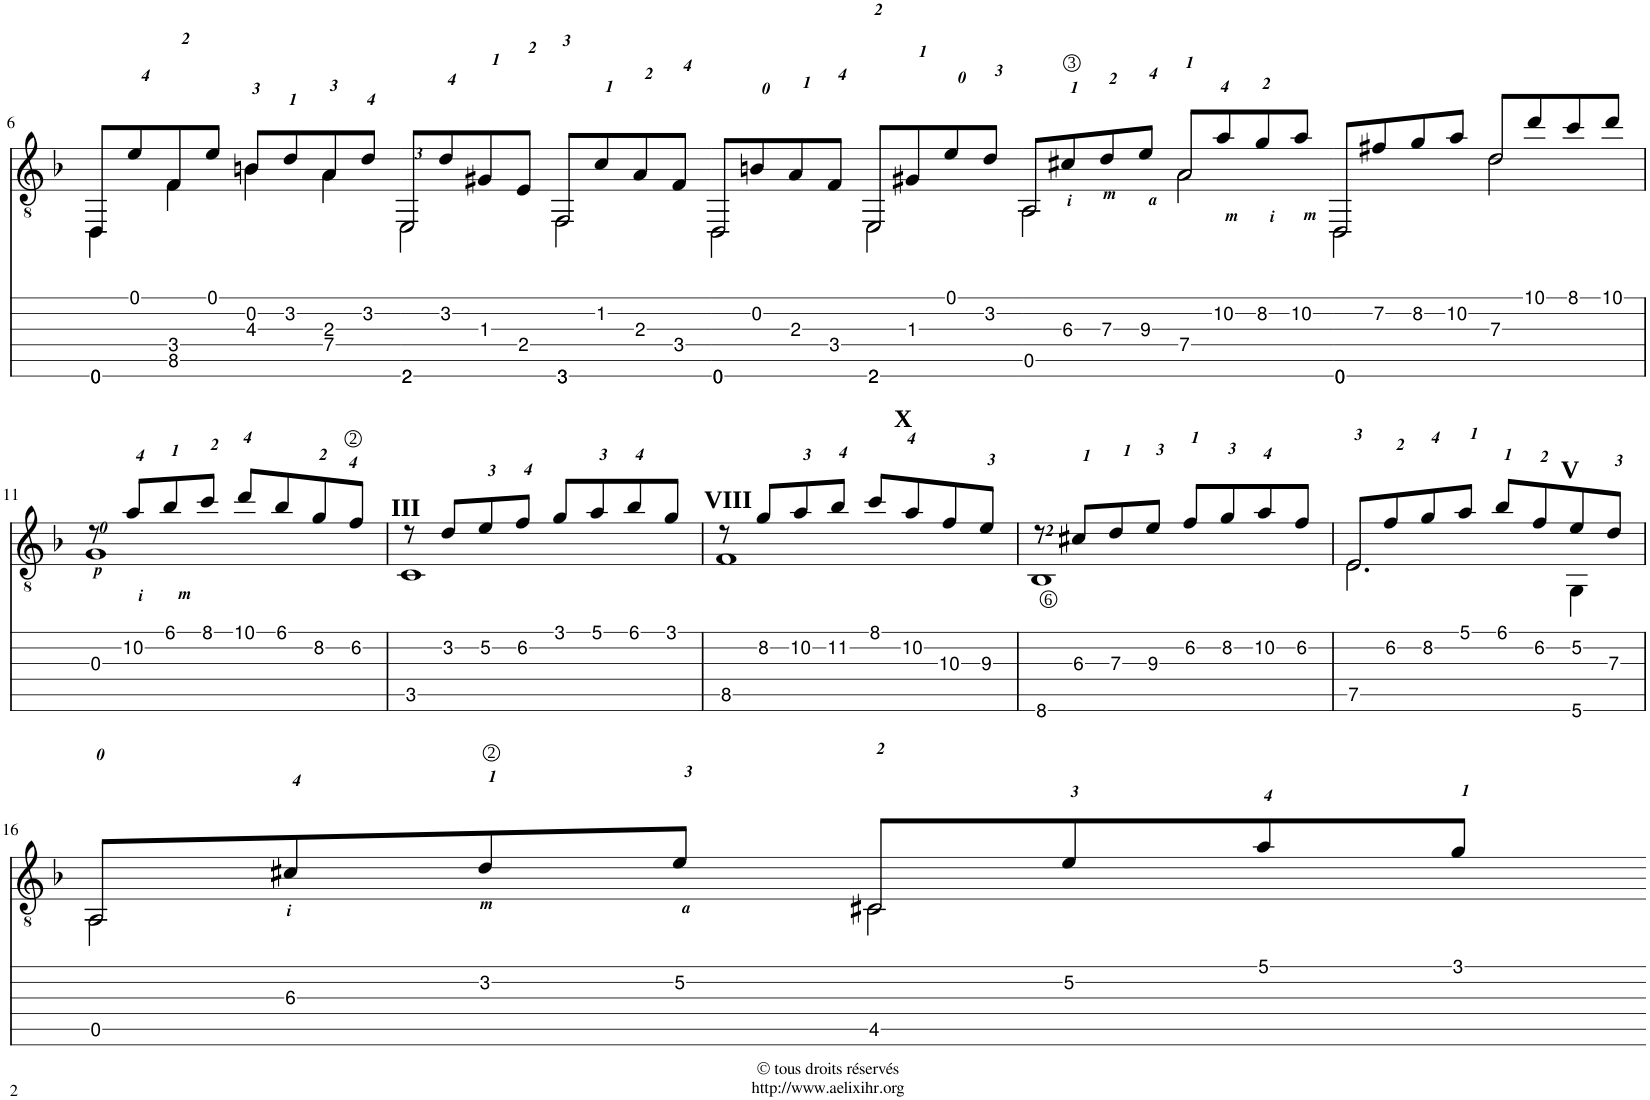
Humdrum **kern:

**kern	**kern
*part1	*part1
*staff2	*staff1
*I"gt	*
!!LO:PB:g=z
*	*clefGv2
*k[b-]	*k[b-]
*M2/2	*M2/2
=6	=6
*^	*^
8DDL	4DD	8DD/L	4DD\
8e	.	8e/	.
8F	4F	8F/	4F\
8eJ	.	8e/J	.
!LO:N:head=solid	!	!LO:N:head=solid	!
8BnL	4B	8Bn/L	4B\
8d	.	8d/	.
8A	4A	8A/	4A\
8dJ	.	8d/J	.
=7-	=7-	=7-	=7-
!LO:N:head=open	!	!LO:N:head=open	!
8EEL	2EE	8EE/L	2EE\
8d	.	8d/	.
8G#X	.	8G#X/	.
8EJ	.	8E/J	.
!LO:N:head=open	!	!LO:N:head=open	!
8FFL	2FF	8FF/L	2FF\
8c	.	8c/	.
8A	.	8A/	.
8FJ	.	8F/J	.
=8-	=8-	=8-	=8-
!LO:N:head=open	!	!LO:N:head=open	!
8DDL	2DD	8DD/L	2DD\
8Bn	.	8Bn/	.
8A	.	8A/	.
8FJ	.	8F/J	.
!LO:N:head=open	!	!LO:N:head=open	!
8EEL	2EE	8EE/L	2EE\
8G#X	.	8G#X/	.
8e	.	8e/	.
8dJ	.	8d/J	.
=9-	=9-	=9-	=9-
!LO:N:head=open	!	!LO:N:head=open	!
8AAL	2AA	8AA/L	2AA\
8c#X	.	8c#X/	.
8d	.	8d/	.
8eJ	.	8e</J	.
!LO:N:head=open	!	!LO:N:head=open	!
8AL	2A	8A/L	2A\
8a	.	8a</	.
8g	.	8g</	.
8aJ	.	8a</J	.
=10-	=10-	=10-	=10-
!LO:N:head=open	!	!LO:N:head=open	!
8DDL	2DD	8DD/L	2DD\
8f#X	.	8f#X/	.
8g	.	8g/	.
8aJ	.	8a/J	.
!LO:N:head=open	!	!LO:N:head=open	!
8dL	2d	8d/L	2d\
8dd	.	8dd/	.
8cc	.	8cc/	.
8ddJ	.	8dd/J	.
!!LO:LB:g=z	!!
=11	=11	=11	=11
8r	1G	8r	1G
8aL	.	8a</L	.
8b-	.	8b-</	.
8ccJ	.	8cc/J	.
8ddL	.	8dd/L	.
8b-	.	8b-/	.
8g	.	8g/	.
8fJ	.	8f/J	.
=12	=12	=12	=12
!	!	!LO:TX:a:B:t=III	!
8r	1C	8r	1C
8dL	.	8d/L	.
8e	.	8e/	.
8fJ	.	8f/J	.
8gL	.	8g/L	.
8a	.	8a/	.
8b-	.	8b-/	.
8gJ	.	8g/J	.
=13	=13	=13	=13
!	!	!LO:TX:a:B:t=VIII	!
8r	1F	8r	1F
8gL	.	8g/L	.
8a	.	8a/	.
8b-J	.	8b-/J	.
8ccL	.	8cc/L	.
!	!	!LO:TX:a:B:t=X	!
8a	.	8a/	.
8f	.	8f/	.
8eJ	.	8e/J	.
=14	=14	=14	=14
8r	1BB-	8r	1BB-
8c#XL	.	8c#X/L	.
8d	.	8d/	.
8eJ	.	8e/J	.
8fL	.	8f/L	.
8g	.	8g/	.
8a	.	8a/	.
8fJ	.	8f/J	.
=15	=15	=15	=15
!LO:N:head=open	!	!LO:N:head=open	!
8EL	2.E	8E/L	2.E\
8f	.	8f/	.
8g	.	8g/	.
8aJ	.	8a/J	.
8b-L	.	8b-/L	.
8f	.	8f/	.
!	!	!LO:TX:a:B:t=V	!
8e	4GG	8e/	4GG\
8dJ	.	8d/J	.
!!LO:LB:g=z	!!
=16	=16	=16	=16
!LO:N:head=open	!	!LO:N:head=open	!
8AAL	2AA	8AA/L	2AA\
8c#X	.	8c#X/	.
8d	.	8d/	.
8eJ	.	8e</J	.
!LO:N:head=open	!	!LO:N:head=open	!
8C#XL	2C#	8C#X/L	2C#\
8e	.	8e/	.
8a	.	8a/	.
8gJ	.	8g/J	.
*v	*v	*	*
*	*v	*v
=-	=-
*-	*-
